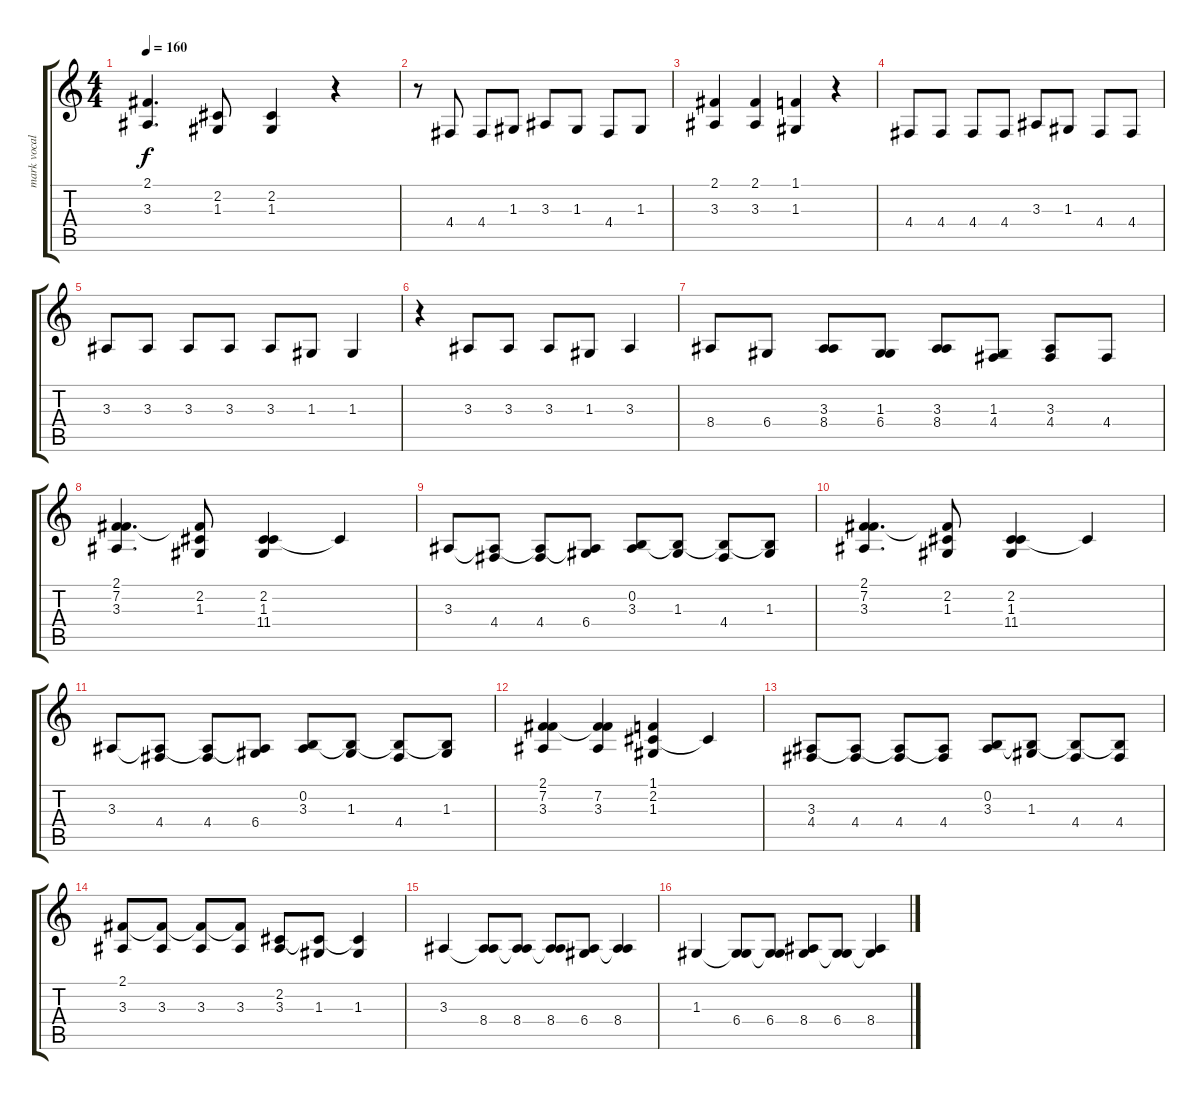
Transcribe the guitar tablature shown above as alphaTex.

\track ("mark vocal" "mark vocal") {instrument altosax}
\staff {score tabs}
\tuning (E4 B3 G3 D3 A2 E2) {hide}
\ts (4 4)
\tempo 160
\clef g2
\ks c
(2.1 3.3).4{d dy f} (2.2 1.3).8 (2.2 1.3).4 r.4 |
r.8 4.4.8 4.4.8 1.3.8 3.3.8 1.3.8 4.4.8 1.3.8 |
(2.1 3.3).4 (2.1 3.3).4 (1.1 1.3).4 r.4 |
4.4.8 4.4.8 4.4.8 4.4.8 3.3.8 1.3.8 4.4.8 4.4.8 |
3.3.8 3.3.8 3.3.8 3.3.8 3.3.8 1.3.8 1.3.4 |
r.4 3.3.8 3.3.8 3.3.8 1.3.8 3.3.4 |
8.4.8 6.4.8 (3.3 8.4).8 (1.3 6.4).8 (3.3 8.4).8 (1.3 4.4).8 (3.3 4.4).8 4.4.8 |
(2.1 7.2 3.3).4{d} (2.1{t} 2.2 1.3).8 (2.2 1.3 11.4).4 11.4{t}.4 |
3.3.8 (3.3{t} 4.4).8 (3.3{t} 4.4).8 (3.3{t} 6.4).8 (0.2 3.3).8 (0.2{t} 1.3).8 (0.2{t} 4.4).8 (0.2{t} 1.3).8 |
(2.1 7.2 3.3).4{d} (2.1{t} 2.2 1.3).8 (2.2 1.3 11.4).4 11.4{t}.4 |
3.3.8 (3.3{t} 4.4).8 (3.3{t} 4.4).8 (3.3{t} 6.4).8 (0.2 3.3).8 (0.2{t} 1.3).8 (0.2{t} 4.4).8 (0.2{t} 1.3).8 |
(2.1 7.2 3.3).4 (2.1{t} 7.2 3.3).4 (1.1 2.2 1.3).4 2.2{t}.4 |
(3.3 4.4).8 (3.3{t} 4.4).8 (3.3{t} 4.4).8 (3.3{t} 4.4).8 (0.2 3.3).8 (0.2{t} 1.3).8 (0.2{t} 4.4).8 (0.2{t} 4.4).8 |
(2.1 3.3).8 (2.1{t} 3.3).8 (2.1{t} 3.3).8 (2.1{t} 3.3).8 (2.2 3.3).8 (2.2{t} 1.3).8 (2.2{t} 1.3).4 |
3.3.4 (3.3{t} 8.4).8 (3.3{t} 8.4).8 (3.3{t} 8.4).8 (3.3{t} 6.4).8 (3.3{t} 8.4).4 |
1.3.4 (1.3{t} 6.4).8 (1.3{t} 6.4).8 (1.3{t} 8.4).8 (1.3{t} 6.4).8 (1.3{t} 8.4).4
